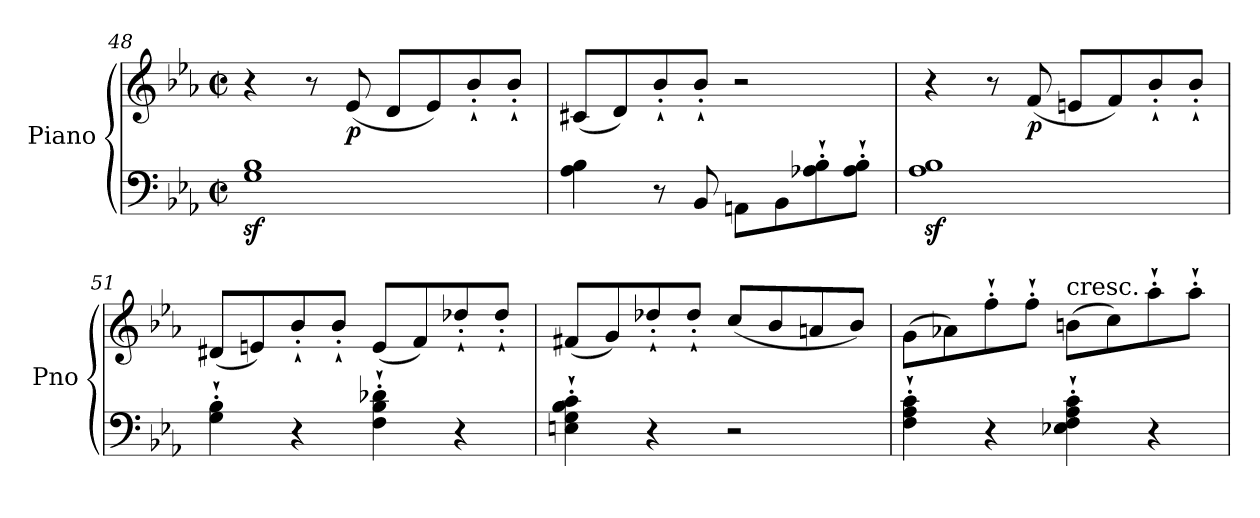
**kern	**kern	**dynam
*part1	*part1	*part1
*staff2	*staff1	*staff1/2
*I"Piano	*	*
*I'Pno	*	*
*clefF4	*clefG2	*
*k[b-e-a-]	*k[b-e-a-]	*
*E-:	*E-:	*
*M2/2	*M2/2	*
*met(c|)	*met(c|)	*
=48	=48	=48
1Gz< 1B-z<	4r	.
.	8r	.
!	!	!LO:DY:b
.	(<8e-/	p
.	8d/L	.
.	8e-/)	.
.	8b-'`/	.
.	8b-'`/J	.
=49	=49	=49
4A-\ 4B-\	(<8c#X/L	.
.	8d/)	.
8r	8b-'`/	.
8BB-/	8b-'`/J	.
8AAn\L	2r	.
8BB-\	.	.
8A-X\'` 8B-\'`	.	.
8A-\'` 8B-\'`J	.	.
!!LO:LB:g=z
=50	=50	=50
1A-z< 1B-z<	4r	.
.	8r	.
!	!	!LO:DY:b
.	(<8f/	p
.	8en/L	.
.	8f/)	.
.	8b-'`/	.
.	8b-'`/J	.
=51	=51	=51
4G\'` 4B-\'`	(<8d#X/L	.
.	8en/)	.
4r	8b-'`/	.
.	8b-'`/J	.
4F\'` 4B-\'` 4d-X\'`	(<8e/L	.
.	8f/)	.
4r	8dd-X'`/	.
.	8dd-'`/J	.
=52	=52	=52
4En\'` 4G\'` 4B-\'` 4c\'`	(<8f#X/L	.
.	8g/)	.
4r	8dd-X'`/	.
.	8dd-'`/J	.
2r	(<8cc/L	.
.	8b-/	.
.	8an/	.
.	8b-/J)	.
=53	=53	=53
4F\'` 4A-\'` 4c\'`	(>8g\L	.
.	8a-X\)	.
4r	8ff'`\	.
.	8ff'`\J	.
!	!LO:TX:a:t=cresc.	!
4E-X\'` 4F\'` 4A-\'` 4c\'`	(>8bn\L	.
.	8cc\)	.
4r	8aa-'`\	.
.	8aa-'`\J	.
=	=	=
*-	*-	*-
